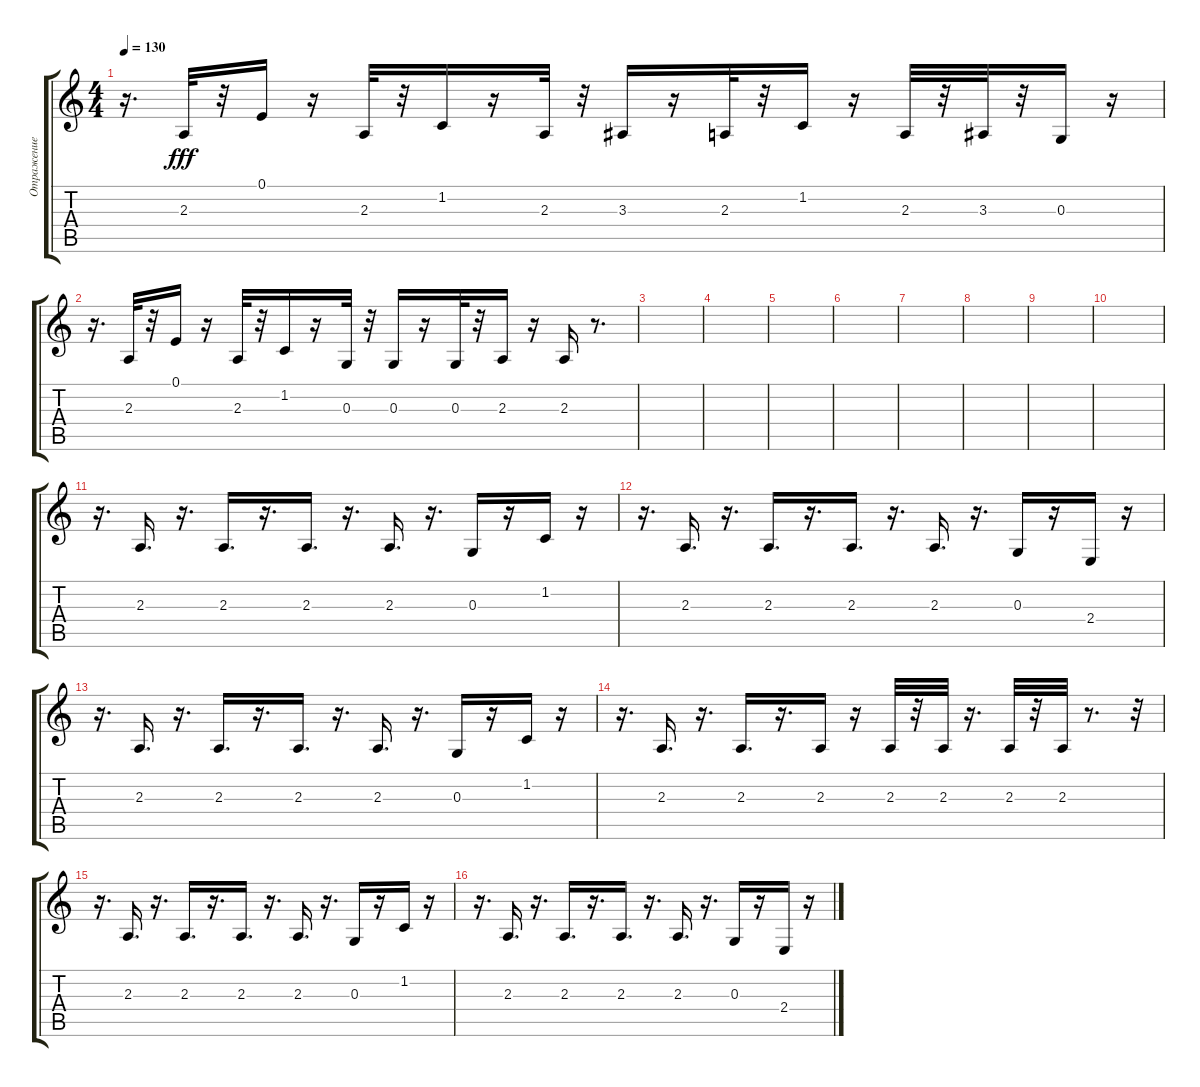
\track ("Отражение дорожки 1" "Отражение ") {instrument lead2sawtooth}
\staff {score tabs}
\tuning (E4 B3 G3 D3 A2 E2) {hide}
\ts (4 4)
\tempo 130
\clef g2
\ks c
r.16{d dy fff} 2.3.32 r.32 0.1.16 r.16 2.3.32 r.32 1.2.16 r.16 2.3.32 r.32 3.3.16 r.16 2.3.32 r.32 1.2.16 r.16 2.3.32 r.32 3.3.32 r.32 0.3.16 r.16 |
r.16{d} 2.3.32 r.32 0.1.16 r.16 2.3.32 r.32 1.2.16 r.16 0.3.32 r.32 0.3.16 r.16 0.3.32 r.32 2.3.16 r.16 2.3.16 r.8{d} |
|
|
|
|
|
|
|
|
r.16{d} 2.3.16{d} r.16{d} 2.3.16{d} r.16{d} 2.3.16{d} r.16{d} 2.3.16{d} r.16{d} 0.3.16 r.16 1.2.16 r.16 |
r.16{d} 2.3.16{d} r.16{d} 2.3.16{d} r.16{d} 2.3.16{d} r.16{d} 2.3.16{d} r.16{d} 0.3.16 r.16 2.4.16 r.16 |
r.16{d} 2.3.16{d} r.16{d} 2.3.16{d} r.16{d} 2.3.16{d} r.16{d} 2.3.16{d} r.16{d} 0.3.16 r.16 1.2.16 r.16 |
r.16{d} 2.3.16{d} r.16{d} 2.3.16{d} r.16{d} 2.3.16 r.16 2.3.32 r.32 2.3.32 r.16{d} 2.3.32 r.32 2.3.32 r.8{d} r.32 |
r.16{d} 2.3.16{d} r.16{d} 2.3.16{d} r.16{d} 2.3.16{d} r.16{d} 2.3.16{d} r.16{d} 0.3.16 r.16 1.2.16 r.16 |
r.16{d} 2.3.16{d} r.16{d} 2.3.16{d} r.16{d} 2.3.16{d} r.16{d} 2.3.16{d} r.16{d} 0.3.16 r.16 2.4.16 r.16
